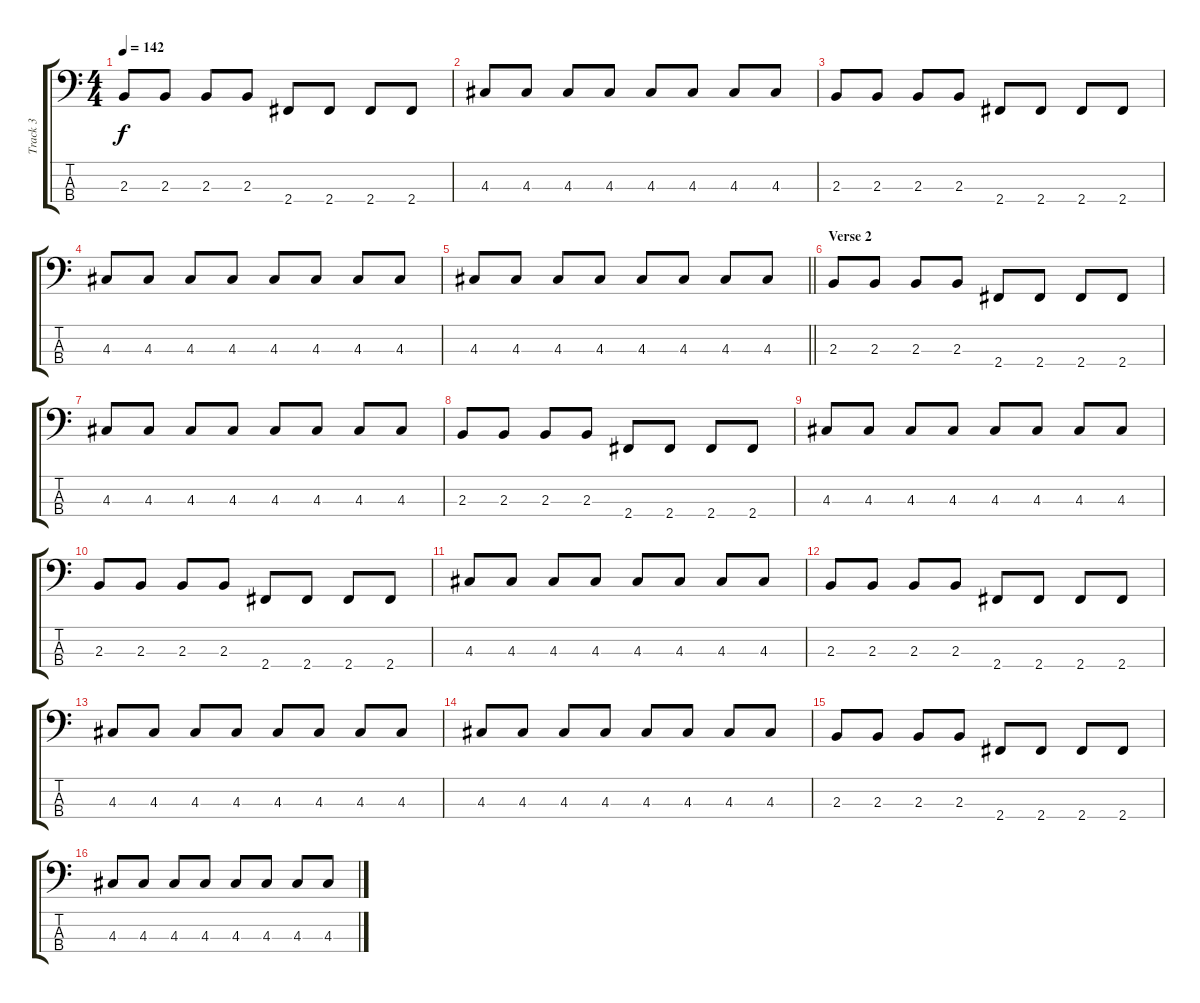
\track ("Track 3" "Track 3") {instrument electricbassfinger}
\staff {score tabs}
\tuning (G2 D2 A1 E1) {hide}
\ts (4 4)
\tempo 142
\clef f4
\ks c
2.3.8{dy f} 2.3.8 2.3.8 2.3.8 2.4.8 2.4.8 2.4.8 2.4.8 |
4.3.8 4.3.8 4.3.8 4.3.8 4.3.8 4.3.8 4.3.8 4.3.8 |
2.3.8 2.3.8 2.3.8 2.3.8 2.4.8 2.4.8 2.4.8 2.4.8 |
4.3.8 4.3.8 4.3.8 4.3.8 4.3.8 4.3.8 4.3.8 4.3.8 |
\barLineRight lightlight
4.3.8 4.3.8 4.3.8 4.3.8 4.3.8 4.3.8 4.3.8 4.3.8 |
\section ("" "Verse 2")
2.3.8 2.3.8 2.3.8 2.3.8 2.4.8 2.4.8 2.4.8 2.4.8 |
4.3.8 4.3.8 4.3.8 4.3.8 4.3.8 4.3.8 4.3.8 4.3.8 |
2.3.8 2.3.8 2.3.8 2.3.8 2.4.8 2.4.8 2.4.8 2.4.8 |
4.3.8 4.3.8 4.3.8 4.3.8 4.3.8 4.3.8 4.3.8 4.3.8 |
2.3.8 2.3.8 2.3.8 2.3.8 2.4.8 2.4.8 2.4.8 2.4.8 |
4.3.8 4.3.8 4.3.8 4.3.8 4.3.8 4.3.8 4.3.8 4.3.8 |
2.3.8 2.3.8 2.3.8 2.3.8 2.4.8 2.4.8 2.4.8 2.4.8 |
4.3.8 4.3.8 4.3.8 4.3.8 4.3.8 4.3.8 4.3.8 4.3.8 |
4.3.8 4.3.8 4.3.8 4.3.8 4.3.8 4.3.8 4.3.8 4.3.8 |
2.3.8 2.3.8 2.3.8 2.3.8 2.4.8 2.4.8 2.4.8 2.4.8 |
4.3.8 4.3.8 4.3.8 4.3.8 4.3.8 4.3.8 4.3.8 4.3.8
